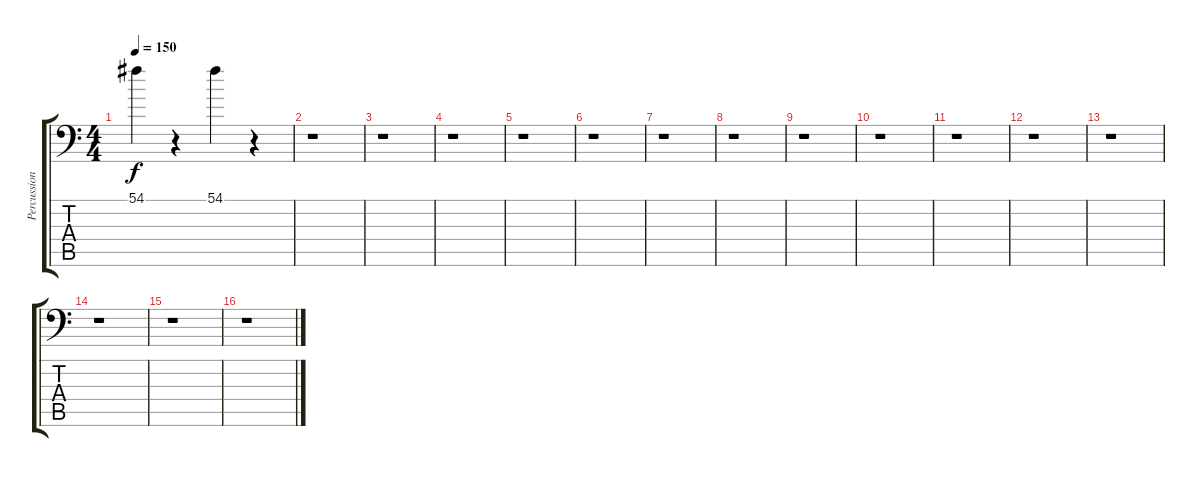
\track ("Percussion" "Percussion") {instrument acousticgrandpiano}
\staff {score tabs}
\tuning (C-1 C-1 C-1 C-1 C-1 C-1) {hide}
\ts (4 4)
\tempo 150
\clef f4
\ks c
54.1.4{dy f} r.4 54.1.4 r.4 |
r.1 |
r.1 |
r.1 |
r.1 |
r.1 |
r.1 |
r.1 |
r.1 |
r.1 |
r.1 |
r.1 |
r.1 |
r.1 |
r.1 |
r.1
